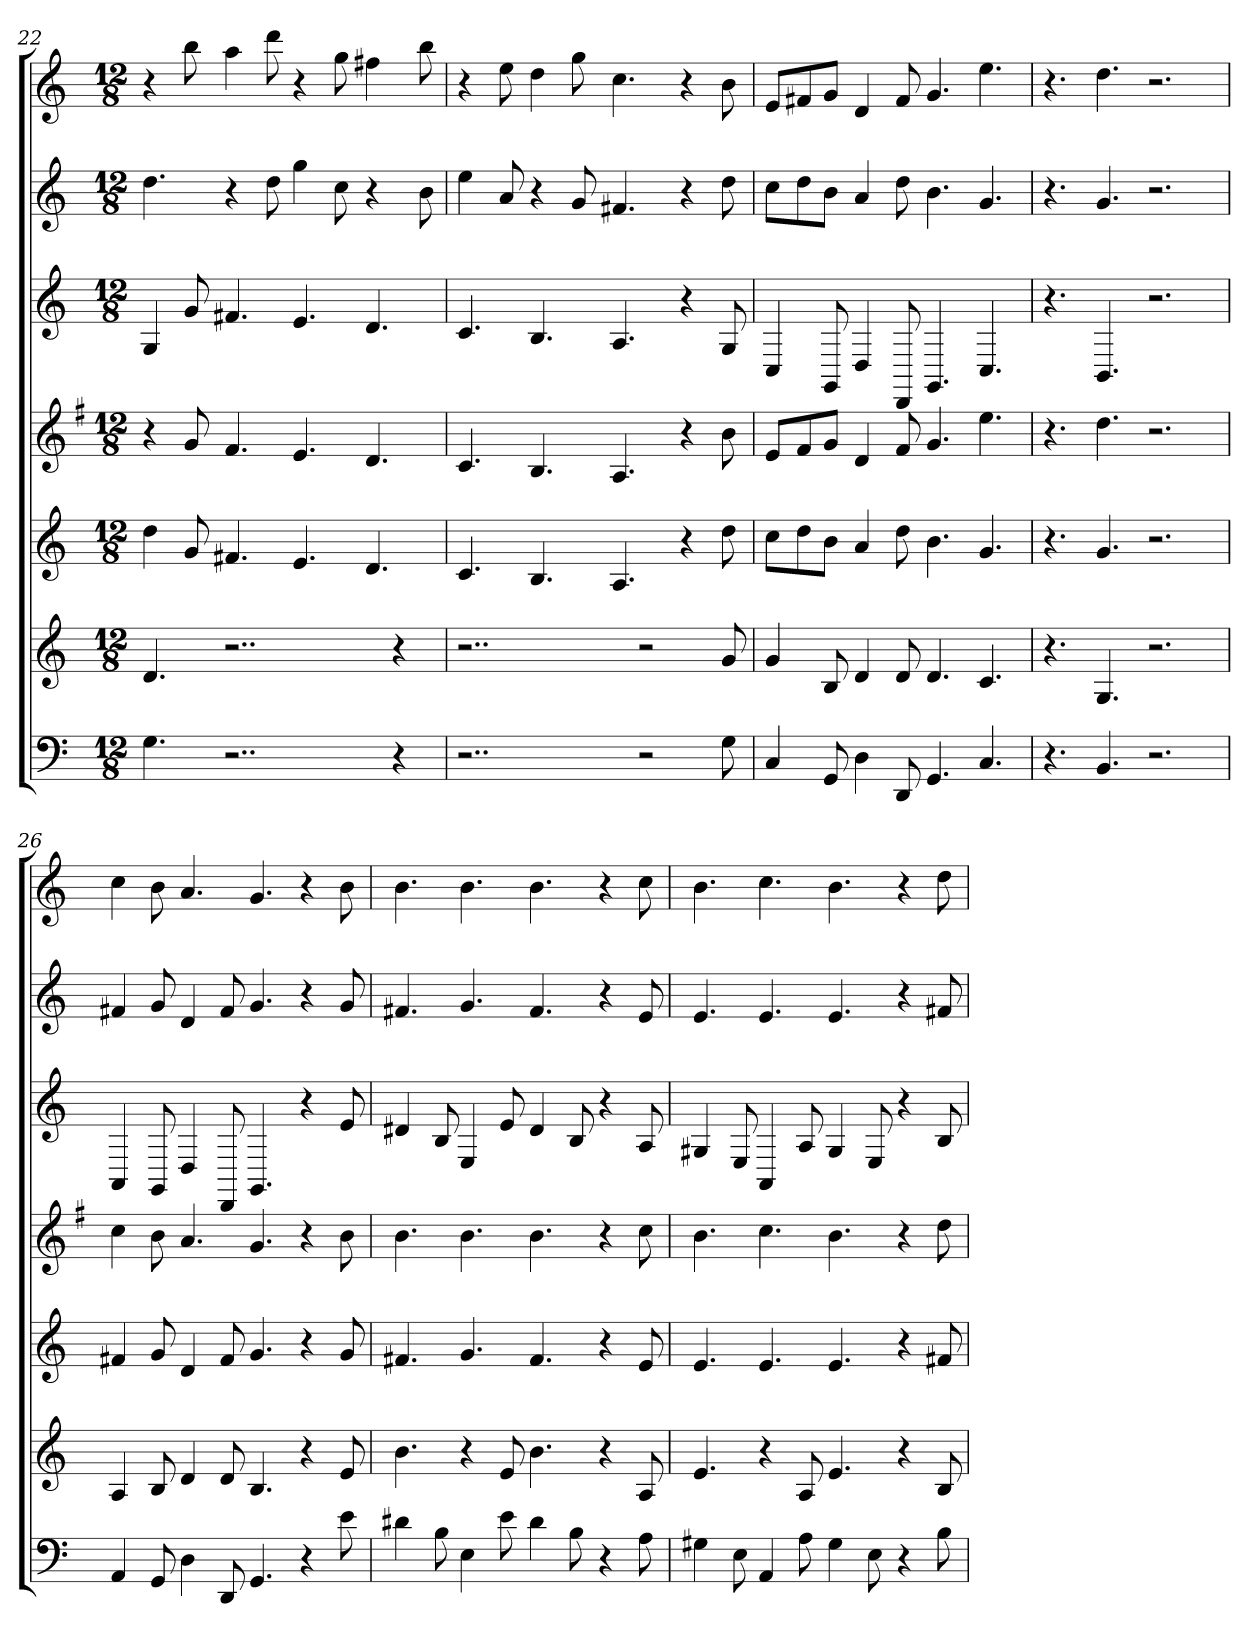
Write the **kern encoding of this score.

**kern	**kern	**kern	**kern	**kern	**kern	**kern
*part7	*part6	*part5	*part4	*part3	*part2	*part1
*staff7	*staff6	*staff5	*staff4	*staff3	*staff2	*staff1
*k[]	*k[]	*k[]	*k[f#]	*k[]	*k[]	*k[]
*C:	*C:	*C:	*	*C:	*C:	*C:
*M12/8	*M12/8	*M12/8	*M12/8	*M12/8	*M12/8	*M12/8
=22	=22	=22	=22	=22	=22	=22
4.G	4.d	4dd	4r	4G	4.dd	4r
.	.	8g	8g	8g	.	8bb
2..r	2..r	4.f#X	4.f#	4.f#X	4r	4aa
.	.	.	.	.	8dd	8ddd
.	.	4.e	4.e	4.e	4gg	4r
.	.	.	.	.	8cc	8gg
.	.	4.d	4.d	4.d	4r	4ff#X
4r	4r	.	.	.	.	.
.	.	.	.	.	8b	8bb
=23	=23	=23	=23	=23	=23	=23
2..r	2..r	4.c	4.c	4.c	4ee	4r
.	.	.	.	.	8a	8ee
.	.	4.B	4.B	4.B	4r	4dd
.	.	.	.	.	8g	8gg
.	.	4.A	4.A	4.A	4.f#X	4.cc
2r	2r	.	.	.	.	.
.	.	4r	4r	4r	4r	4r
8G	8g	8dd	8b	8G	8dd	8b
=24	=24	=24	=24	=24	=24	=24
4C	4g	8ccL	8eL	4C	8ccL	8eL
.	.	8dd	8f#	.	8dd	8f#X
8GG	8B	8bJ	8gJ	8GG	8bJ	8gJ
4D	4d	4a	4d	4D	4a	4d
8DD	8d	8dd	8f#	8DD	8dd	8f#
4.GG	4.d	4.b	4.g	4.GG	4.b	4.g
4.C	4.c	4.g	4.ee	4.C	4.g	4.ee
=25	=25	=25	=25	=25	=25	=25
4.r	4.r	4.r	4.r	4.r	4.r	4.r
4.BB	4.G	4.g	4.dd	4.BB	4.g	4.dd
2.r	2.r	2.r	2.r	2.r	2.r	2.r
=26	=26	=26	=26	=26	=26	=26
4AA	4A	4f#X	4cc	4AA	4f#X	4cc
8GG	8B	8g	8b	8GG	8g	8b
4D	4d	4d	4.a	4D	4d	4.a
8DD	8d	8f#	.	8DD	8f#	.
4.GG	4.B	4.g	4.g	4.GG	4.g	4.g
4r	4r	4r	4r	4r	4r	4r
8e	8e	8g	8b	8e	8g	8b
=27	=27	=27	=27	=27	=27	=27
4d#X	4.b	4.f#X	4.b	4d#X	4.f#X	4.b
8B	.	.	.	8B	.	.
4E	4r	4.g	4.b	4E	4.g	4.b
8e	8e	.	.	8e	.	.
4d#	4.b	4.f#	4.b	4d#	4.f#	4.b
8B	.	.	.	8B	.	.
4r	4r	4r	4r	4r	4r	4r
8A	8A	8e	8cc	8A	8e	8cc
=28	=28	=28	=28	=28	=28	=28
4G#X	4.e	4.e	4.b	4G#X	4.e	4.b
8E	.	.	.	8E	.	.
4AA	4r	4.e	4.cc	4AA	4.e	4.cc
8A	8A	.	.	8A	.	.
4G#	4.e	4.e	4.b	4G#	4.e	4.b
8E	.	.	.	8E	.	.
4r	4r	4r	4r	4r	4r	4r
8B	8B	8f#X	8dd	8B	8f#X	8dd
=	=	=	=	=	=	=
*-	*-	*-	*-	*-	*-	*-
